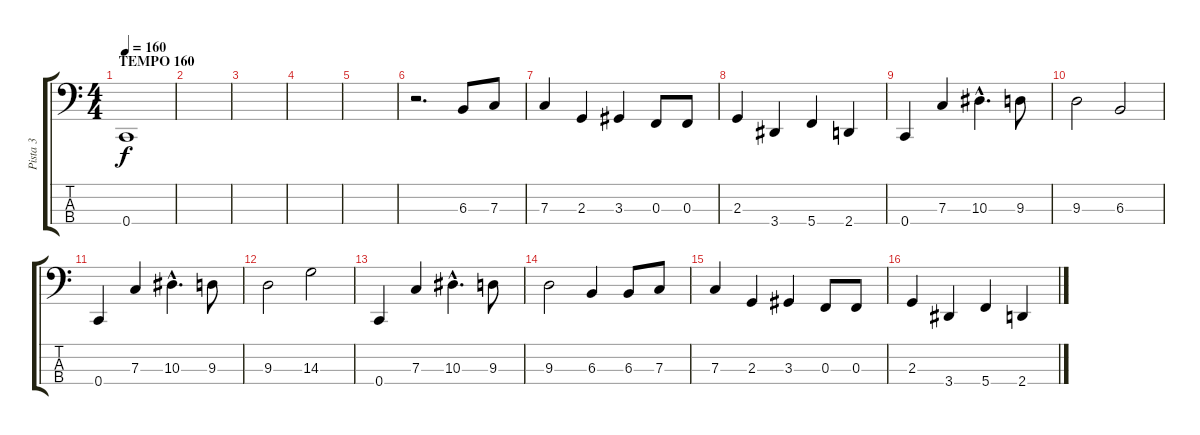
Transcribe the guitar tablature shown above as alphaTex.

\track ("Pista 3" "Pista 3") {instrument electricbassfinger}
\staff {score tabs}
\tuning (Eb2 Bb1 F1 C1) {hide}
\ts (4 4)
\section ("" "TEMPO 160")
\tempo 160
\clef f4
\ks c
0.4.1{dy f} |
|
|
|
|
r.2{d} 6.3.8 7.3.8 |
7.3.4 2.3.4 3.3.4 0.3.8 0.3.8 |
2.3.4 3.4.4 5.4.4 2.4.4 |
0.4.4 7.3.4 10.3{hac}.4{d} 9.3.8 |
9.3.2 6.3.2 |
0.4.4 7.3.4 10.3{hac}.4{d} 9.3.8 |
9.3.2 14.3.2 |
0.4.4 7.3.4 10.3{hac}.4{d} 9.3.8 |
9.3.2 6.3.4 6.3.8 7.3.8 |
7.3.4 2.3.4 3.3.4 0.3.8 0.3.8 |
2.3.4 3.4.4 5.4.4 2.4.4
